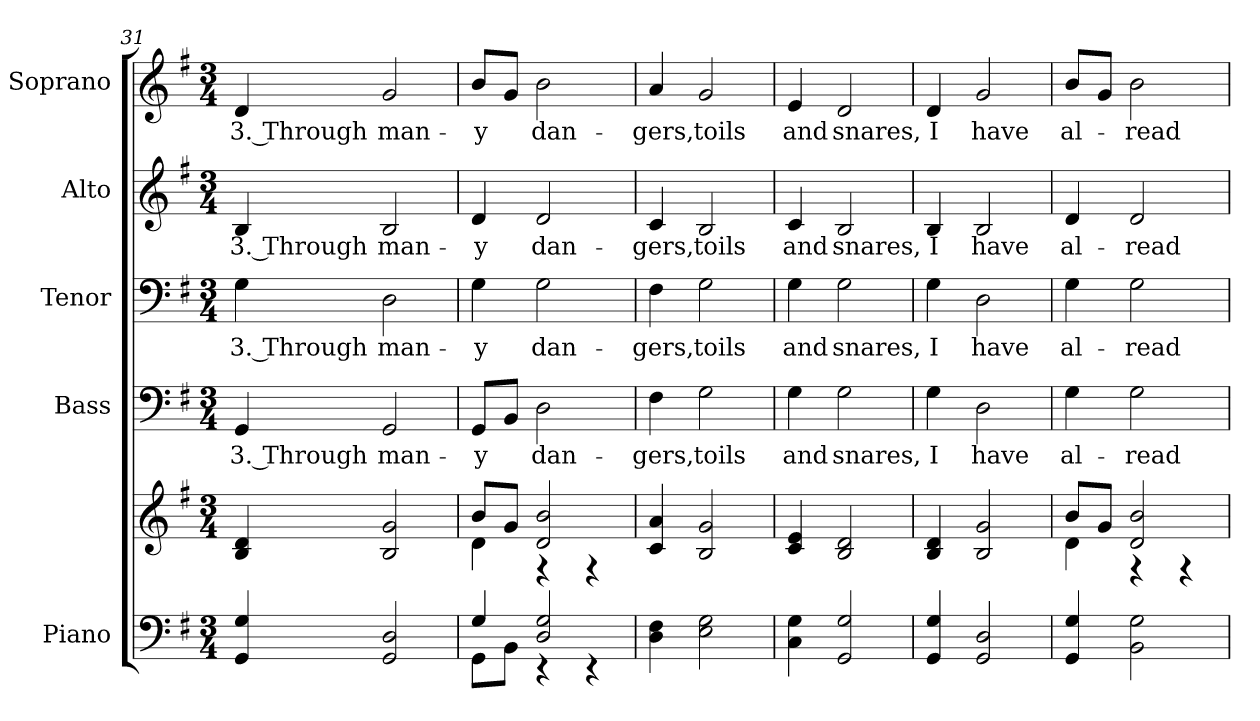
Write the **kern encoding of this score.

**kern	**kern	**kern	**text	**kern	**text	**kern	**text	**kern	**text
*part5	*part5	*part4	*part4	*part3	*part3	*part2	*part2	*part1	*part1
*staff6	*staff5	*staff4	*staff4	*staff3	*staff3	*staff2	*staff2	*staff1	*staff1
*I"Piano	*	*I"Bass	*	*I"Tenor	*	*I"Alto	*	*I"Soprano	*
*I'Pno.	*	*I'B.	*	*I'T.	*	*I'A.	*	*I'S.	*
*clefF4	*clefG2	*clefF4	*	*clefF4	*	*clefG2	*	*clefG2	*
*k[f#]	*k[f#]	*k[f#]	*	*k[f#]	*	*k[f#]	*	*k[f#]	*
*G:	*G:	*G:	*	*G:	*	*G:	*	*G:	*
*M3/4	*M3/4	*M3/4	*	*M3/4	*	*M3/4	*	*M3/4	*
=31	=31	=31	=31	=31	=31	=31	=31	=31	=31
!	!	!	!LO:LY:b:color=#000000	!	!	!	!	!	!
!	!	!	!	!	!LO:LY:b:color=#000000	!	!	!	!
!	!	!	!	!	!	!	!LO:LY:b:color=#000000	!	!
!	!	!	!	!	!	!	!	!	!LO:LY:b:color=#000000
4GGi/ 4Gi	4Bi/ 4di	4GGi/	3. Through	4Gi\	3. Through	4Bi/	3. Through	4di/	3. Through
!	!	!	!LO:LY:b:color=#000000	!	!	!	!	!	!
!	!	!	!	!	!LO:LY:b:color=#000000	!	!	!	!
!	!	!	!	!	!	!	!LO:LY:b:color=#000000	!	!
!	!	!	!	!	!	!	!	!	!LO:LY:b:color=#000000
2GGi/ 2Di	2Bi/ 2gi	2GGi/	man-	2Di\	man-	2Bi/	man-	2gi/	man-
=32	=32	=32	=32	=32	=32	=32	=32	=32	=32
*^	*^	*	*	*	*	*	*	*	*
!	!	!	!	!	!LO:LY:b:color=#000000	!	!	!	!	!	!
!	!	!	!	!	!	!	!LO:LY:b:color=#000000	!	!	!	!
!	!	!	!	!	!	!	!	!	!LO:LY:b:color=#000000	!	!
!	!	!	!	!	!	!	!	!	!	!	!LO:LY:b:color=#000000
4Gi/	8GGi\L	8bi/L	4di\	8GGi/L	-y	4Gi\	-y	4di/	-y	8bi/L	-y
.	8BBi\J	8gi/J	.	8BBi/J	.	.	.	.	.	8gi/J	.
!	!	!	!	!	!LO:LY:b:color=#000000	!	!	!	!	!	!
!	!	!	!	!	!	!	!LO:LY:b:color=#000000	!	!	!	!
!	!	!	!	!	!	!	!	!	!LO:LY:b:color=#000000	!	!
!	!	!	!	!	!	!	!	!	!	!	!LO:LY:b:color=#000000
2Di/ 2Gi	4r	2di/ 2bi	4r	2Di\	dan-	2Gi\	dan-	2di/	dan-	2bi\	dan-
.	4r	.	4r	.	.	.	.	.	.	.	.
*v	*v	*	*	*	*	*	*	*	*	*	*
*	*v	*v	*	*	*	*	*	*	*	*
!!LO:PB:g=z
=33	=33	=33	=33	=33	=33	=33	=33	=33	=33
*^	*^	*	*	*	*	*	*	*	*
!	!	!	!	!	!LO:LY:b:color=#000000	!	!	!	!	!	!
*v	*v	*	*	*	*	*	*	*	*	*	*
*	*v	*v	*	*	*	*	*	*	*	*
*^	*^	*	*	*	*	*	*	*	*
!	!	!	!	!	!	!	!LO:LY:b:color=#000000	!	!	!	!
*v	*v	*	*	*	*	*	*	*	*	*	*
*	*v	*v	*	*	*	*	*	*	*	*
*^	*^	*	*	*	*	*	*	*	*
!	!	!	!	!	!	!	!	!	!LO:LY:b:color=#000000	!	!
*v	*v	*	*	*	*	*	*	*	*	*	*
*	*v	*v	*	*	*	*	*	*	*	*
*^	*^	*	*	*	*	*	*	*	*
!	!	!	!	!	!	!	!	!	!	!	!LO:LY:b:color=#000000
*v	*v	*	*	*	*	*	*	*	*	*	*
*	*v	*v	*	*	*	*	*	*	*	*
4Di\ 4F#i	4ci/ 4ai	4F#i\	-gers,	4F#i\	-gers,	4ci/	-gers,	4ai/	-gers,
!	!	!	!LO:LY:b:color=#000000	!	!	!	!	!	!
!	!	!	!	!	!LO:LY:b:color=#000000	!	!	!	!
!	!	!	!	!	!	!	!LO:LY:b:color=#000000	!	!
!	!	!	!	!	!	!	!	!	!LO:LY:b:color=#000000
2Ei\ 2Gi	2Bi/ 2gi	2Gi\	toils	2Gi\	toils	2Bi/	toils	2gi/	toils
=34	=34	=34	=34	=34	=34	=34	=34	=34	=34
!	!	!	!LO:LY:b:color=#000000	!	!	!	!	!	!
!	!	!	!	!	!LO:LY:b:color=#000000	!	!	!	!
!	!	!	!	!	!	!	!LO:LY:b:color=#000000	!	!
!	!	!	!	!	!	!	!	!	!LO:LY:b:color=#000000
4Ci\ 4Gi	4ci/ 4ei	4Gi\	and	4Gi\	and	4ci/	and	4ei/	and
!	!	!	!LO:LY:b:color=#000000	!	!	!	!	!	!
!	!	!	!	!	!LO:LY:b:color=#000000	!	!	!	!
!	!	!	!	!	!	!	!LO:LY:b:color=#000000	!	!
!	!	!	!	!	!	!	!	!	!LO:LY:b:color=#000000
2GGi/ 2Gi	2Bi/ 2di	2Gi\	snares,	2Gi\	snares,	2Bi/	snares,	2di/	snares,
=35	=35	=35	=35	=35	=35	=35	=35	=35	=35
!	!	!	!LO:LY:b:color=#000000	!	!	!	!	!	!
!	!	!	!	!	!LO:LY:b:color=#000000	!	!	!	!
!	!	!	!	!	!	!	!LO:LY:b:color=#000000	!	!
!	!	!	!	!	!	!	!	!	!LO:LY:b:color=#000000
4GGi/ 4Gi	4Bi/ 4di	4Gi\	I	4Gi\	I	4Bi/	I	4di/	I
!	!	!	!LO:LY:b:color=#000000	!	!	!	!	!	!
!	!	!	!	!	!LO:LY:b:color=#000000	!	!	!	!
!	!	!	!	!	!	!	!LO:LY:b:color=#000000	!	!
!	!	!	!	!	!	!	!	!	!LO:LY:b:color=#000000
2GGi/ 2Di	2Bi/ 2gi	2Di\	have	2Di\	have	2Bi/	have	2gi/	have
=36	=36	=36	=36	=36	=36	=36	=36	=36	=36
*	*^	*	*	*	*	*	*	*	*
!	!	!	!	!LO:LY:b:color=#000000	!	!	!	!	!	!
!	!	!	!	!	!	!LO:LY:b:color=#000000	!	!	!	!
!	!	!	!	!	!	!	!	!LO:LY:b:color=#000000	!	!
!	!	!	!	!	!	!	!	!	!	!LO:LY:b:color=#000000
4GGi/ 4Gi	8bi/L	4di\	4Gi\	al-	4Gi\	al-	4di/	al-	8bi/L	al-
.	8gi/J	.	.	.	.	.	.	.	8gi/J	.
!	!	!	!	!LO:LY:b:color=#000000	!	!	!	!	!	!
!	!	!	!	!	!	!LO:LY:b:color=#000000	!	!	!	!
!	!	!	!	!	!	!	!	!LO:LY:b:color=#000000	!	!
!	!	!	!	!	!	!	!	!	!	!LO:LY:b:color=#000000
2BBi\ 2Gi	2di/ 2bi	4r	2Gi\	-read-	2Gi\	-read-	2di/	-read-	2bi\	-read-
.	.	4r	.	.	.	.	.	.	.	.
*	*v	*v	*	*	*	*	*	*	*	*
=	=	=	=	=	=	=	=	=	=
*-	*-	*-	*-	*-	*-	*-	*-	*-	*-
